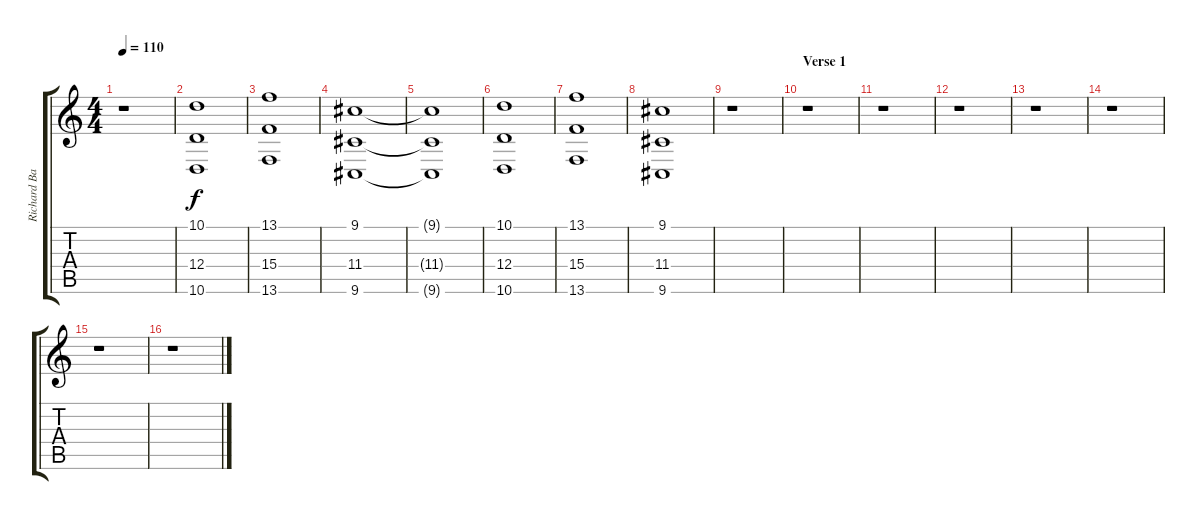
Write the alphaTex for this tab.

\track ("Richard Barbieri - Keyboard 1" "Richard Ba") {instrument pad2warm}
\staff {score tabs}
\tuning (E4 B3 G3 D3 A2 E2) {hide}
\ts (4 4)
\tempo 110
\clef g2
\ks c
r.1{dy f} |
(10.1 12.4 10.6).1 |
(13.1 15.4 13.6).1 |
(9.1 11.4 9.6).1 |
(9.1{t} 11.4{t} 9.6{t}).1 |
(10.1 12.4 10.6).1 |
(13.1 15.4 13.6).1 |
(9.1 11.4 9.6).1 |
r.1 |
\section ("" "Verse 1")
r.1 |
r.1 |
r.1 |
r.1 |
r.1 |
r.1 |
r.1
